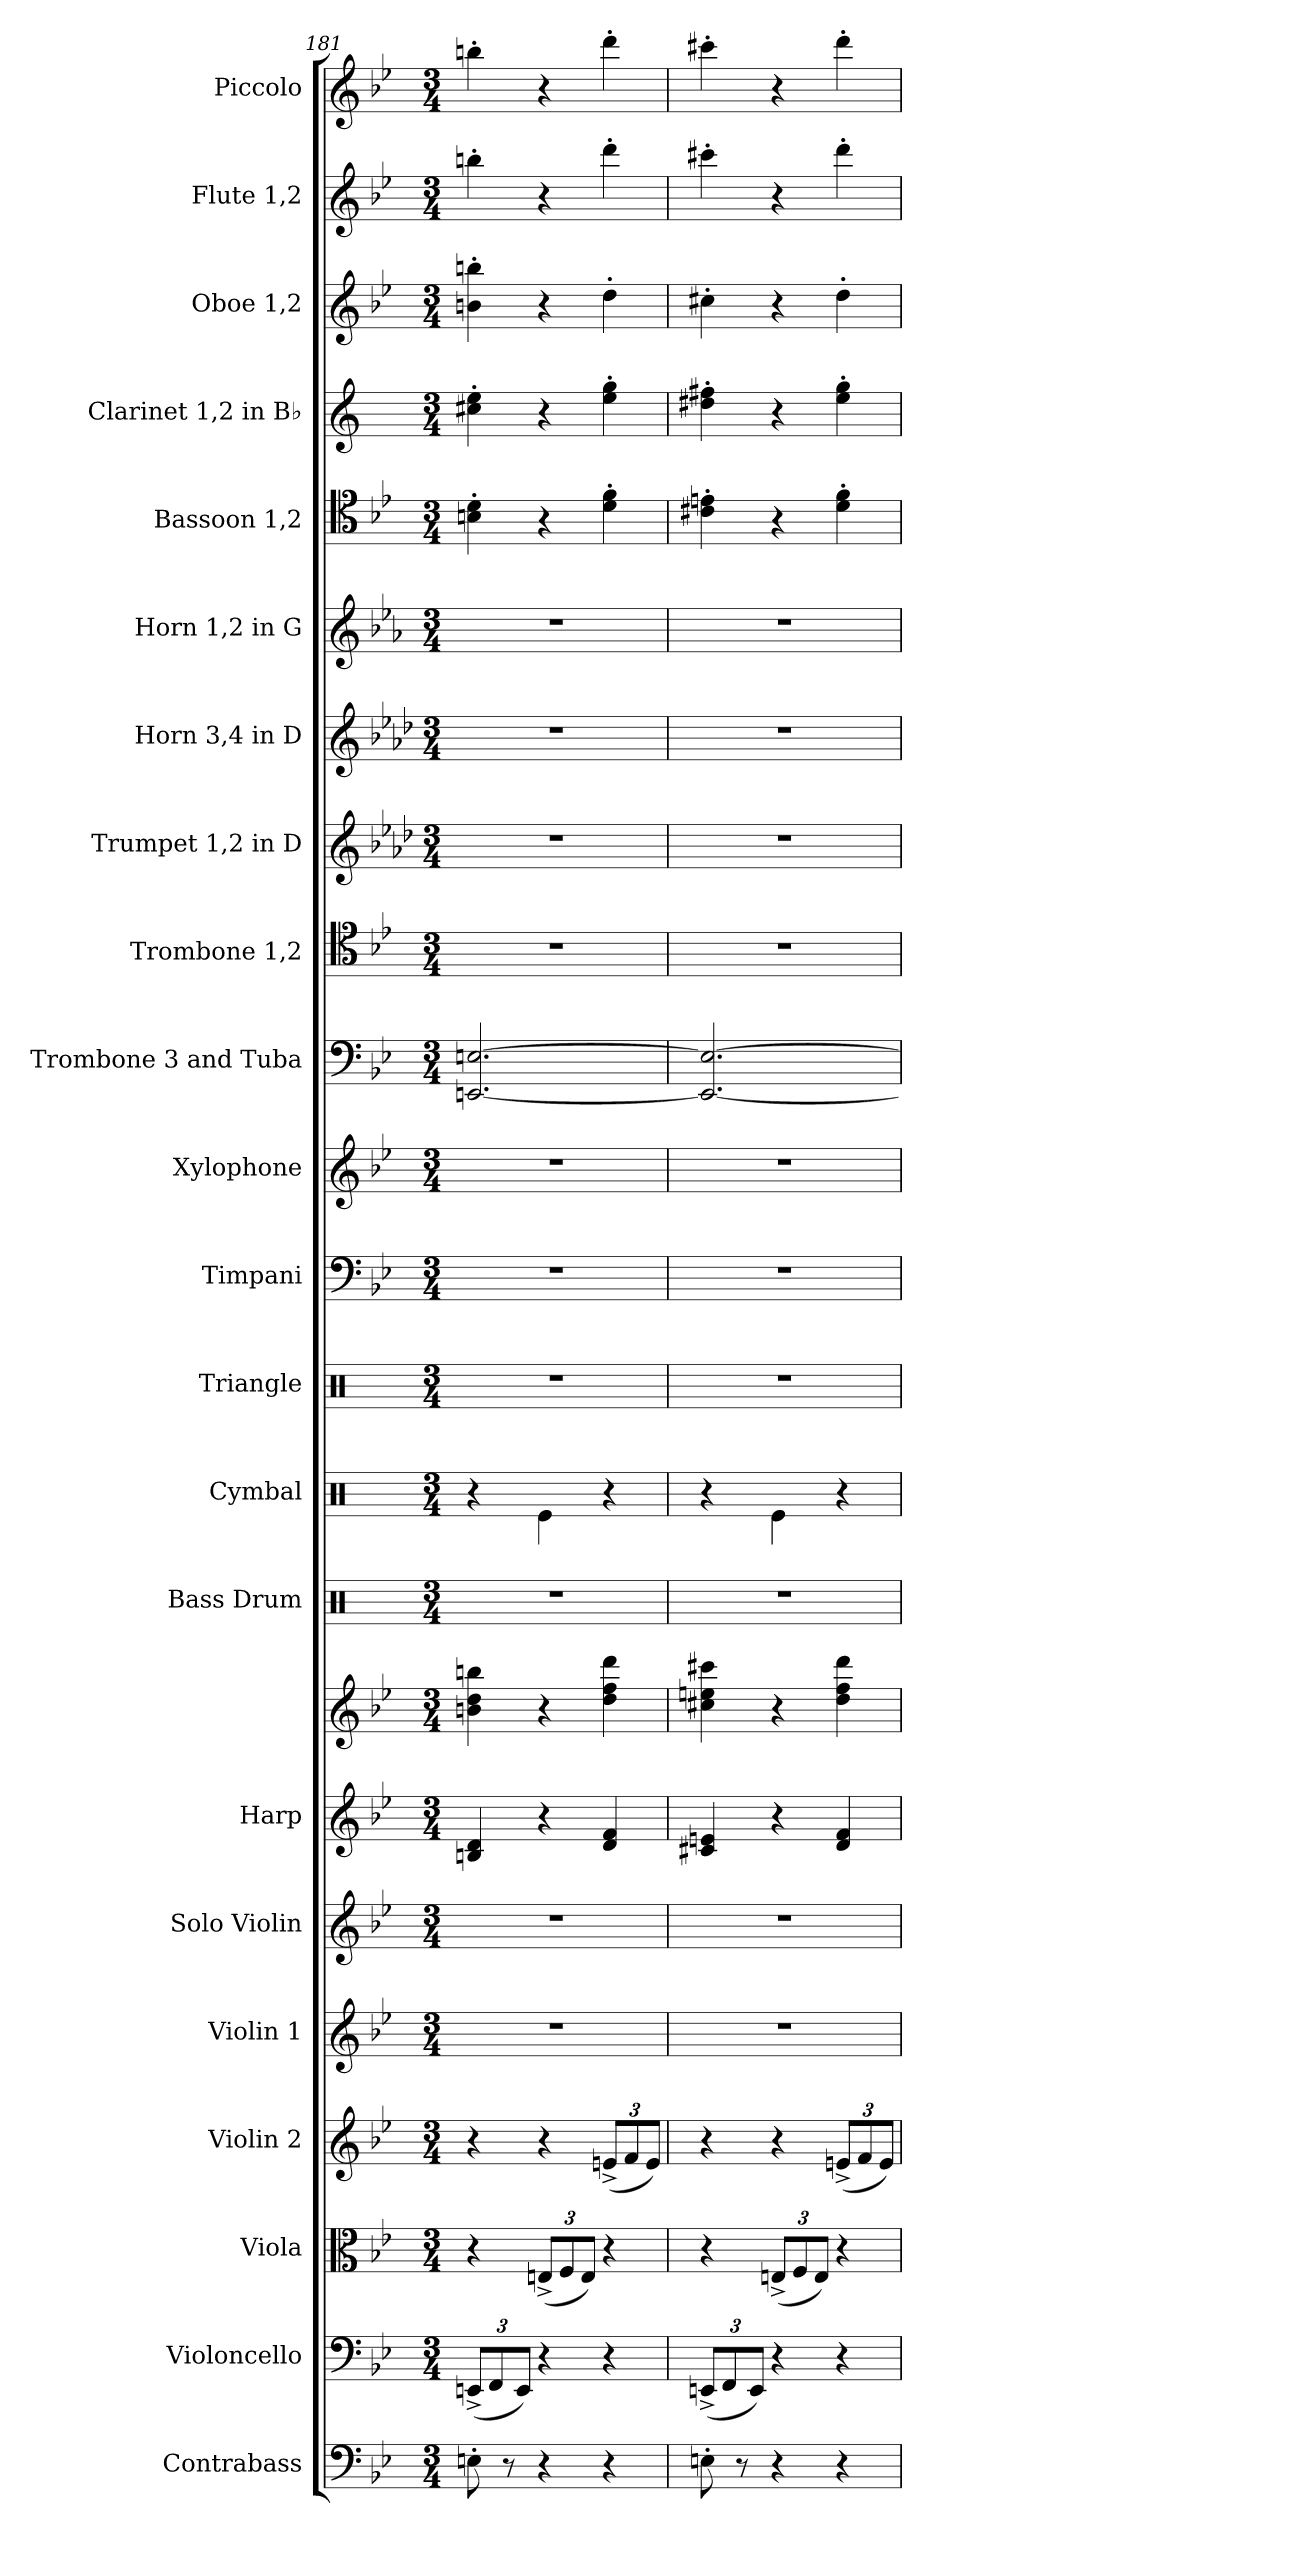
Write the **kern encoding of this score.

**kern	**kern	**kern	**kern	**kern	**kern	**kern	**kern	**kern	**kern	**kern	**kern	**kern	**kern	**kern	**kern	**kern	**kern	**kern	**kern	**kern	**kern	**kern
*part22	*part21	*part20	*part19	*part18	*part17	*part16	*part16	*part15	*part14	*part13	*part12	*part11	*part10	*part9	*part8	*part7	*part6	*part5	*part4	*part3	*part2	*part1
*staff23	*staff22	*staff21	*staff20	*staff19	*staff18	*staff17	*staff16	*staff15	*staff14	*staff13	*staff12	*staff11	*staff10	*staff9	*staff8	*staff7	*staff6	*staff5	*staff4	*staff3	*staff2	*staff1
*I"Contrabass	*I"Violoncello	*I"Viola	*I"Violin 2	*I"Violin 1	*I"Solo Violin	*I"Harp	*	*I"Bass Drum	*I"Cymbal	*I"Triangle	*I"Timpani	*I"Xylophone	*I"Trombone 3 and Tuba	*I"Trombone 1,2	*I"Trumpet 1,2 in D	*I"Horn 3,4 in D	*I"Horn 1,2 in G	*I"Bassoon 1,2	*I"Clarinet 1,2 in B♭	*I"Oboe 1,2	*I"Flute 1,2	*I"Piccolo
*I'Cb.	*I'Vc.	*I'Vla.	*I'Vln. 2	*I'Vln. 1	*I'Solo Vln.	*I'Hrp.	*	*I'B.D	*I'Cym.	*I'Trgl.	*I'Timp.	*I'Xyl.	*I'Tbn. 3 and Tba.	*I'Tbn. 1,2	*I'Tpt. 1,2 in D	*I'Hn. 3,4 in D	*I'Hn. 1,2 in G	*I'Bsn. 1,2	*I'Cl. 1,2 in B♭	*I'Ob. 1,2	*I'Fl. 1,2	*I'Picc.
*clefF4	*clefF4	*clefC3	*clefG2	*clefG2	*clefG2	*clefG2	*clefG2	*clefX	*clefX	*clefX	*clefF4	*clefG2	*clefF4	*clefC4	*clefG2	*clefG2	*clefG2	*clefC4	*clefG2	*clefG2	*clefG2	*clefG2
*ITrd7c12	*	*	*	*	*	*	*	*	*	*	*	*ITrd-7c-12	*	*	*ITrd-1c-2	*ITrd6c10	*ITrd3c5	*	*ITrd1c2	*	*	*ITrd-7c-12
*k[b-e-]	*k[b-e-]	*k[b-e-]	*k[b-e-]	*k[b-e-]	*k[b-e-]	*k[b-e-]	*k[b-e-]	*k[]	*k[]	*k[]	*k[b-e-]	*k[b-e-]	*k[b-e-]	*k[b-e-]	*k[b-e-]	*k[b-e-]	*k[b-e-]	*k[b-e-]	*k[b-e-]	*k[b-e-]	*k[b-e-]	*k[b-e-]
*M3/4	*M3/4	*M3/4	*M3/4	*M3/4	*M3/4	*M3/4	*M3/4	*M3/4	*M3/4	*M3/4	*M3/4	*M3/4	*M3/4	*M3/4	*M3/4	*M3/4	*M3/4	*M3/4	*M3/4	*M3/4	*M3/4	*M3/4
*	*Xbrackettup	*	*	*	*	*	*	*	*	*	*	*	*	*	*	*	*	*	*	*	*	*
=181	=181	=181	=181	=181	=181	=181	=181	=181	=181	=181	=181	=181	=181	=181	=181	=181	=181	=181	=181	=181	=181	=181
8EEn'\	(<12EEn^/L	4r	4r	2.r	2.r	4Bn/ 4d/	4bn\ 4dd\ 4bbn\	2.r	4r	2.r	2.r	2.r	[2.EEn/ [2.En/	2.r	2.r	2.r	2.r	4Bn\' 4d\'	4bn\' 4dd\'	4bn\' 4bbn\'	4bbn'\	4bbbn'\
.	12FF/	.	.	.	.	.	.	.	.	.	.	.	.	.	.	.	.	.	.	.	.	.
8r	.	.	.	.	.	.	.	.	.	.	.	.	.	.	.	.	.	.	.	.	.	.
.	12EE/J)	.	.	.	.	.	.	.	.	.	.	.	.	.	.	.	.	.	.	.	.	.
*	*	*Xbrackettup	*	*	*	*	*	*	*	*	*	*	*	*	*	*	*	*	*	*	*	*
4r	4r	(<12En^/L	4r	.	.	4r	4r	.	4Re\	.	.	.	.	.	.	.	.	4r	4r	4r	4r	4r
.	.	12F/	.	.	.	.	.	.	.	.	.	.	.	.	.	.	.	.	.	.	.	.
.	.	12E/J)	.	.	.	.	.	.	.	.	.	.	.	.	.	.	.	.	.	.	.	.
*	*	*	*Xbrackettup	*	*	*	*	*	*	*	*	*	*	*	*	*	*	*	*	*	*	*
4r	4r	4r	(<12en^/L	.	.	4d/ 4f/	4dd\ 4ff\ 4ddd\	.	4r	.	.	.	.	.	.	.	.	4d\' 4f\'	4dd\' 4ff\'	4dd'\	4ddd'\	4dddd'\
.	.	.	12f/	.	.	.	.	.	.	.	.	.	.	.	.	.	.	.	.	.	.	.
.	.	.	12e/J)	.	.	.	.	.	.	.	.	.	.	.	.	.	.	.	.	.	.	.
=182	=182	=182	=182	=182	=182	=182	=182	=182	=182	=182	=182	=182	=182	=182	=182	=182	=182	=182	=182	=182	=182	=182
8EEn'\	(<12EEn^/L	4r	4r	2.r	2.r	4c#X/ 4en/	4cc#X\ 4een\ 4ccc#X\	2.r	4r	2.r	2.r	2.r	2.EE/_ 2.E/_	2.r	2.r	2.r	2.r	4c#X\' 4en\'	4cc#X\' 4een\'	4cc#X'\	4ccc#X'\	4cccc#X'\
.	12FF/	.	.	.	.	.	.	.	.	.	.	.	.	.	.	.	.	.	.	.	.	.
8r	.	.	.	.	.	.	.	.	.	.	.	.	.	.	.	.	.	.	.	.	.	.
.	12EE/J)	.	.	.	.	.	.	.	.	.	.	.	.	.	.	.	.	.	.	.	.	.
4r	4r	(<12En^/L	4r	.	.	4r	4r	.	4Re\	.	.	.	.	.	.	.	.	4r	4r	4r	4r	4r
.	.	12F/	.	.	.	.	.	.	.	.	.	.	.	.	.	.	.	.	.	.	.	.
.	.	12E/J)	.	.	.	.	.	.	.	.	.	.	.	.	.	.	.	.	.	.	.	.
4r	4r	4r	(<12en^/L	.	.	4d/ 4f/	4dd\ 4ff\ 4ddd\	.	4r	.	.	.	.	.	.	.	.	4d\' 4f\'	4dd\' 4ff\'	4dd'\	4ddd'\	4dddd'\
.	.	.	12f/	.	.	.	.	.	.	.	.	.	.	.	.	.	.	.	.	.	.	.
.	.	.	12e/J)	.	.	.	.	.	.	.	.	.	.	.	.	.	.	.	.	.	.	.
=	=	=	=	=	=	=	=	=	=	=	=	=	=	=	=	=	=	=	=	=	=	=
*-	*-	*-	*-	*-	*-	*-	*-	*-	*-	*-	*-	*-	*-	*-	*-	*-	*-	*-	*-	*-	*-	*-
